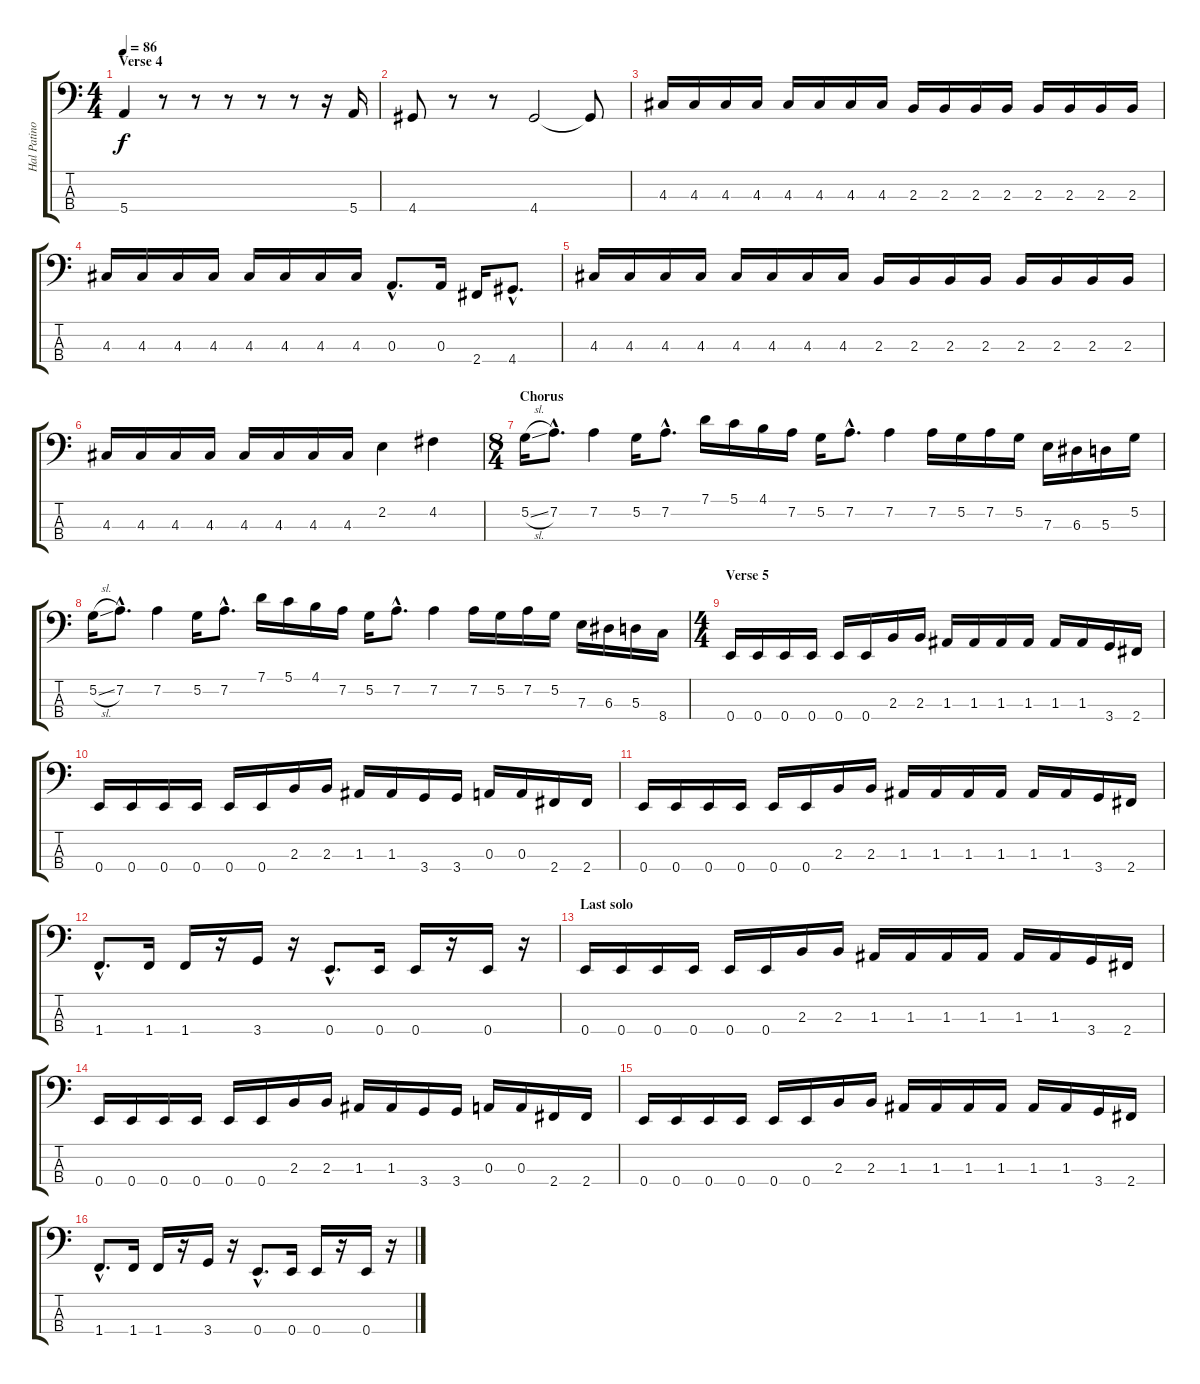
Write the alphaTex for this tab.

\track ("Hal Patino" "Hal Patino") {instrument electricbassfinger}
\staff {score tabs}
\tuning (G2 D2 A1 E1) {hide}
\ts (4 4)
\section ("" "Verse 4")
\tempo 86
\clef f4
\ks c
5.4.4{dy f} r.8 r.8 r.8 r.8 r.8 r.16 5.4.16 |
4.4.8 r.8 r.8 4.4.2 4.4{t}.8 |
4.3.16 4.3.16 4.3.16 4.3.16 4.3.16 4.3.16 4.3.16 4.3.16 2.3.16 2.3.16 2.3.16 2.3.16 2.3.16 2.3.16 2.3.16 2.3.16 |
4.3.16 4.3.16 4.3.16 4.3.16 4.3.16 4.3.16 4.3.16 4.3.16 0.3{hac}.8{d} 0.3.16 2.4.16 4.4{hac}.8{d} |
4.3.16 4.3.16 4.3.16 4.3.16 4.3.16 4.3.16 4.3.16 4.3.16 2.3.16 2.3.16 2.3.16 2.3.16 2.3.16 2.3.16 2.3.16 2.3.16 |
4.3.16 4.3.16 4.3.16 4.3.16 4.3.16 4.3.16 4.3.16 4.3.16 2.2.4 4.2.4 |
\ts (8 4)
\section ("" "Chorus")
5.2{sl}.16 7.2{hac}.8{d} 7.2.4 5.2.16 7.2{hac}.8{d} 7.1.16 5.1.16 4.1.16 7.2.16 5.2.16 7.2{hac}.8{d} 7.2.4 7.2.16 5.2.16 7.2.16 5.2.16 7.3.16 6.3.16 5.3.16 5.2.16 |
5.2{sl}.16 7.2{hac}.8{d} 7.2.4 5.2.16 7.2{hac}.8{d} 7.1.16 5.1.16 4.1.16 7.2.16 5.2.16 7.2{hac}.8{d} 7.2.4 7.2.16 5.2.16 7.2.16 5.2.16 7.3.16 6.3.16 5.3.16 8.4.16 |
\ts (4 4)
\section ("" "Verse 5")
0.4.16 0.4.16 0.4.16 0.4.16 0.4.16 0.4.16 2.3.16 2.3.16 1.3.16 1.3.16 1.3.16 1.3.16 1.3.16 1.3.16 3.4.16 2.4.16 |
0.4.16 0.4.16 0.4.16 0.4.16 0.4.16 0.4.16 2.3.16 2.3.16 1.3.16 1.3.16 3.4.16 3.4.16 0.3.16 0.3.16 2.4.16 2.4.16 |
0.4.16 0.4.16 0.4.16 0.4.16 0.4.16 0.4.16 2.3.16 2.3.16 1.3.16 1.3.16 1.3.16 1.3.16 1.3.16 1.3.16 3.4.16 2.4.16 |
1.4{hac}.8{d} 1.4.16 1.4.16 r.16 3.4.16 r.16 0.4{hac}.8{d} 0.4.16 0.4.16 r.16 0.4.16 r.16 |
\section ("" "Last solo")
0.4.16 0.4.16 0.4.16 0.4.16 0.4.16 0.4.16 2.3.16 2.3.16 1.3.16 1.3.16 1.3.16 1.3.16 1.3.16 1.3.16 3.4.16 2.4.16 |
0.4.16 0.4.16 0.4.16 0.4.16 0.4.16 0.4.16 2.3.16 2.3.16 1.3.16 1.3.16 3.4.16 3.4.16 0.3.16 0.3.16 2.4.16 2.4.16 |
0.4.16 0.4.16 0.4.16 0.4.16 0.4.16 0.4.16 2.3.16 2.3.16 1.3.16 1.3.16 1.3.16 1.3.16 1.3.16 1.3.16 3.4.16 2.4.16 |
1.4{hac}.8{d} 1.4.16 1.4.16 r.16 3.4.16 r.16 0.4{hac}.8{d} 0.4.16 0.4.16 r.16 0.4.16 r.16
